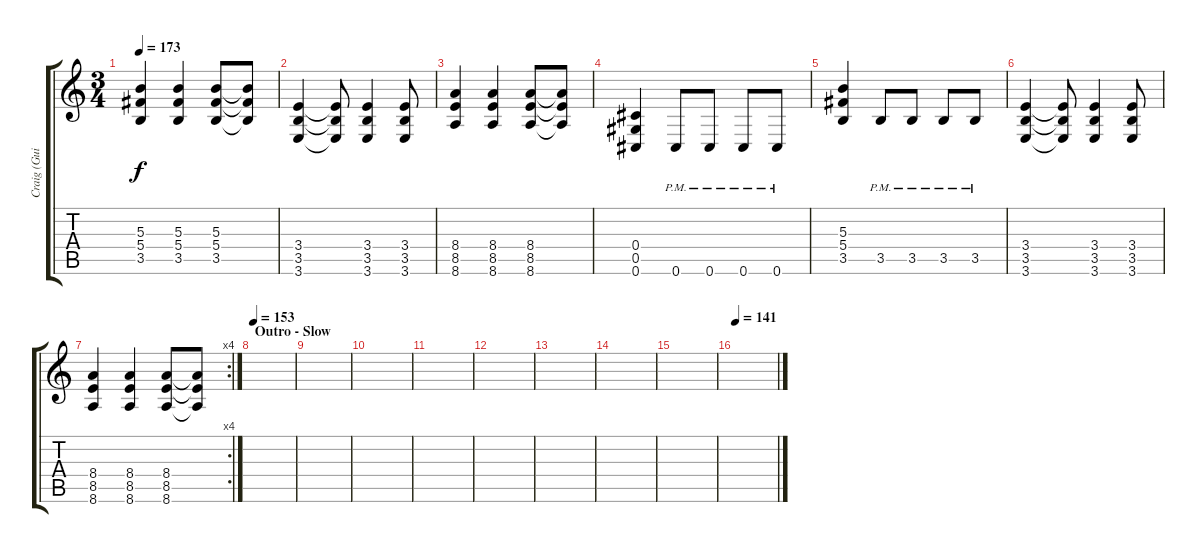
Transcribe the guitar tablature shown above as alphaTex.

\track ("Craig (Guitar 2)" "Craig (Gui") {instrument distortionguitar}
\staff {score tabs}
\tuning (Eb4 Bb3 Gb3 Db3 Ab2 Db2) {hide}
\ts (3 4)
\tempo 173
\clef g2
\ks c
(5.3 5.4 3.5).4{dy f} (5.3 5.4 3.5).4 (5.3 5.4 3.5).8 (5.3{t} 5.4{t} 3.5{t}).8 |
(3.4 3.5 3.6).4 (3.4{t} 3.5{t} 3.6{t}).8 (3.4 3.5 3.6).4 (3.4 3.5 3.6).8 |
(8.4 8.5 8.6).4 (8.4 8.5 8.6).4 (8.4 8.5 8.6).8 (8.4{t} 8.5{t} 8.6{t}).8 |
(0.4 0.5 0.6).4 0.6{pm}.8 0.6{pm}.8 0.6{pm}.8 0.6{pm}.8 |
(5.3 5.4 3.5).4 3.5{pm}.8 3.5{pm}.8 3.5{pm}.8 3.5{pm}.8 |
(3.4 3.5 3.6).4 (3.4{t} 3.5{t} 3.6{t}).8 (3.4 3.5 3.6).4 (3.4 3.5 3.6).8 |
\rc 4
(8.4 8.5 8.6).4 (8.4 8.5 8.6).4 (8.4 8.5 8.6).8 (8.4{t} 8.5{t} 8.6{t}).8 |
\section ("" "Outro - Slow")
\tempo 153
|
|
|
|
|
|
|
|
\tempo 141
